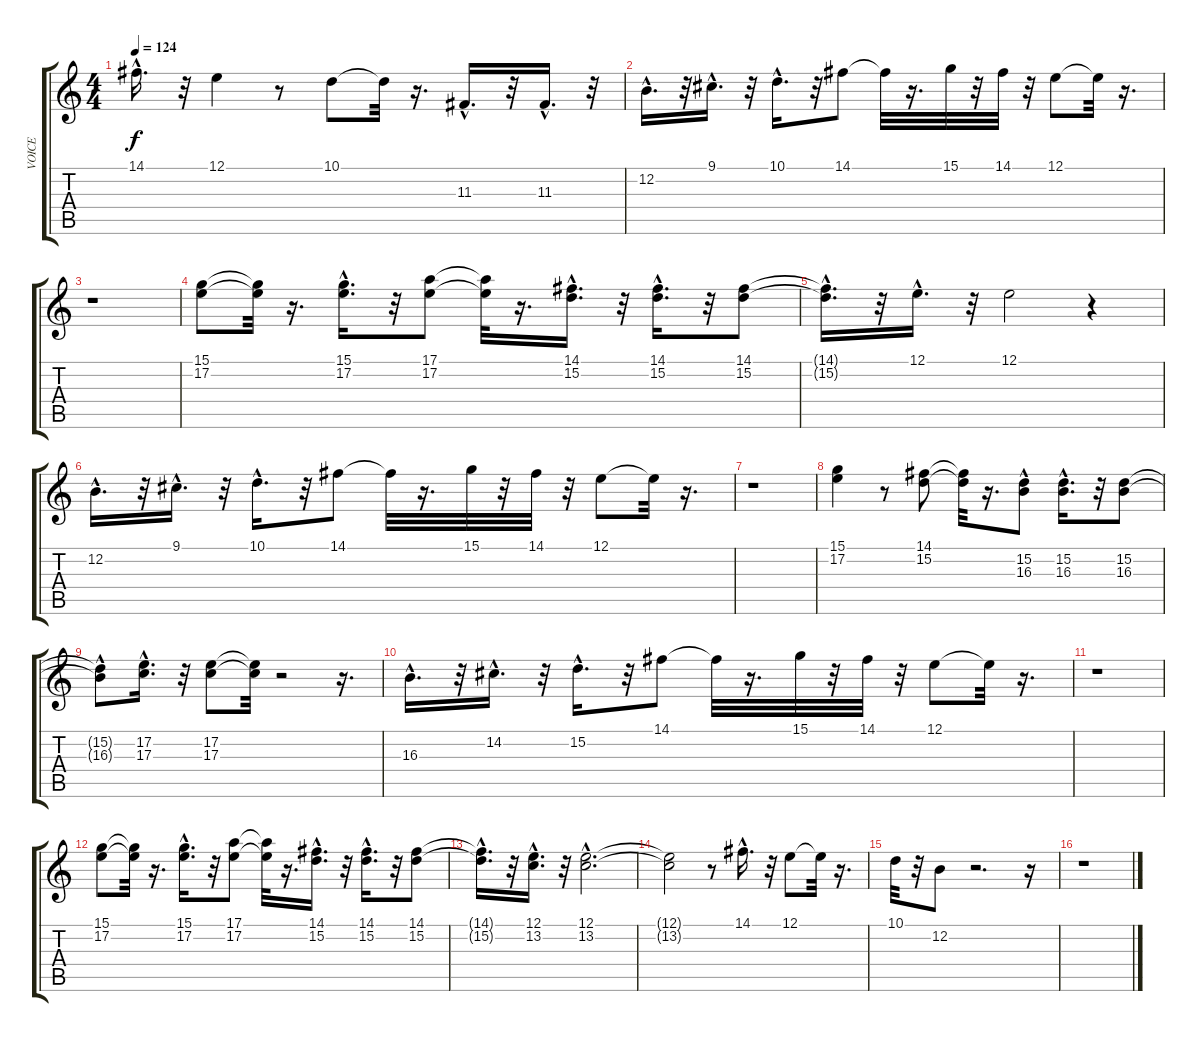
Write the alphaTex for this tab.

\track ("VOICE" "VOICE") {instrument fx7echoes}
\staff {score tabs}
\tuning (E4 B3 G3 D3 A2 E2) {hide}
\ts (4 4)
\tempo 124
\clef g2
\ks c
14.1{hac}.16{d dy f} r.32 12.1.4 r.8 10.1.8 10.1{t}.32 r.16{d} 11.3{hac}.16{d} r.32 11.3{hac}.16{d} r.32 |
12.2{hac}.16{d} r.32 9.1{hac}.16{d} r.32 10.1{hac}.16{d} r.32 14.1.8 14.1{t}.32 r.16{d} 15.1.32 r.32 14.1.32 r.32 12.1.8 12.1{t}.32 r.16{d} |
r.1 |
(15.1 17.2).8 (15.1{t} 17.2{t}).32 r.16{d} (15.1{hac} 17.2{hac}).16{d} r.32 (17.1 17.2).8 (17.1{t} 17.2{t}).32 r.16{d} (14.1{hac} 15.2{hac}).16{d} r.32 (14.1{hac} 15.2{hac}).16{d} r.32 (14.1 15.2).8 |
(14.1{hac t} 15.2{hac t}).16{d} r.32 12.1{hac}.16{d} r.32 12.1.2 r.4 |
12.2{hac}.16{d} r.32 9.1{hac}.16{d} r.32 10.1{hac}.16{d} r.32 14.1.8 14.1{t}.32 r.16{d} 15.1.32 r.32 14.1.32 r.32 12.1.8 12.1{t}.32 r.16{d} |
r.1 |
(15.1 17.2).4 r.8 (14.1 15.2).8 (14.1{t} 15.2{t}).32 r.16{d} (15.2{hac} 16.3).8 (15.2{hac} 16.3{hac}).16{d} r.32 (15.2 16.3).8 |
(15.2{hac t} 16.3{hac t}).8 (17.2{hac} 17.3{hac}).16{d} r.32 (17.2 17.3).8 (17.2{t} 17.3{t}).32 r.2 r.16{d} |
16.3{hac}.16{d} r.32 14.2{hac}.16{d} r.32 15.2{hac}.16{d} r.32 14.1.8 14.1{t}.32 r.16{d} 15.1.32 r.32 14.1.32 r.32 12.1.8 12.1{t}.32 r.16{d} |
r.1 |
(15.1 17.2).8 (15.1{t} 17.2{t}).32 r.16{d} (15.1{hac} 17.2{hac}).16{d} r.32 (17.1 17.2).8 (17.1{t} 17.2{t}).32 r.16{d} (14.1{hac} 15.2{hac}).16{d} r.32 (14.1{hac} 15.2{hac}).16{d} r.32 (14.1 15.2).8 |
(14.1{hac t} 15.2{hac t}).16{d} r.32 (12.1{hac} 13.2{hac}).16{d} r.32 (12.1{hac} 13.2{hac}).2{d} |
(12.1{t} 13.2{t}).2 r.8 14.1{hac}.16{d} r.32 12.1.8 12.1{t}.32 r.16{d} |
10.1.32 r.32 12.2.8 r.2{d} r.16 |
r.1
